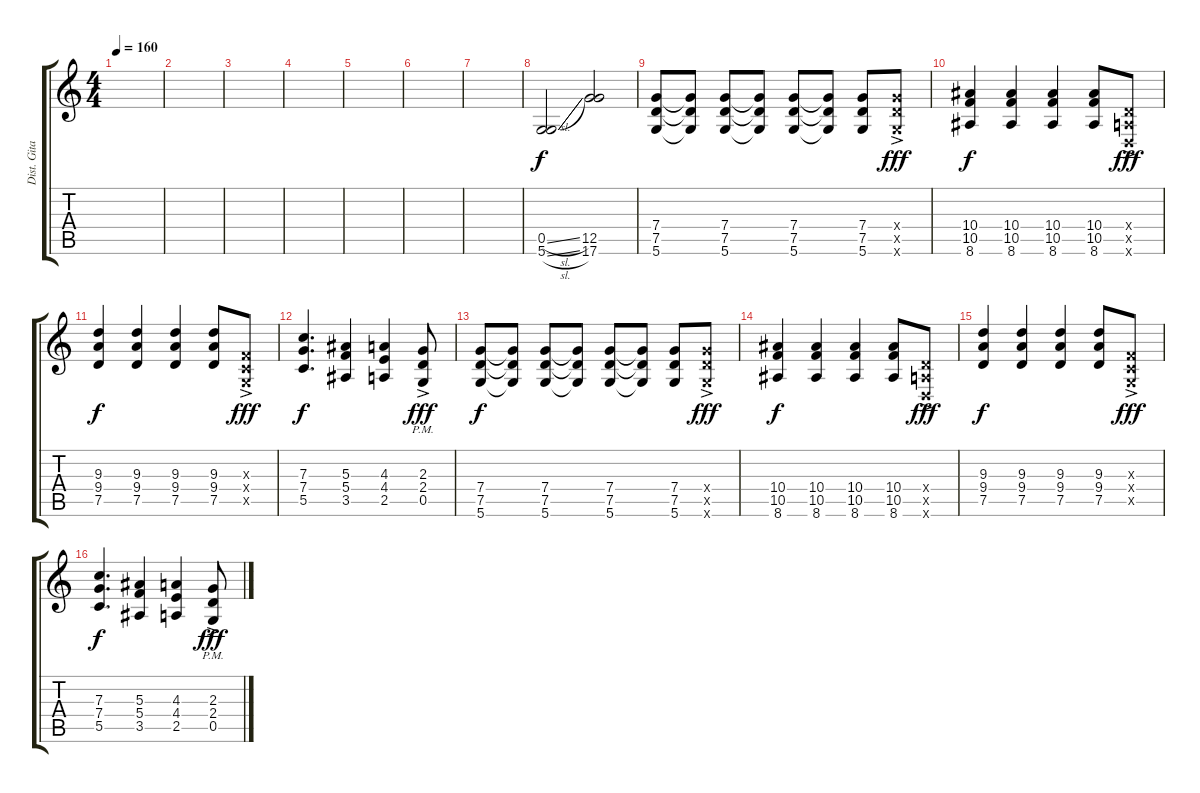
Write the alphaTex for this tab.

\track ("Dist. Gitar 2" "Dist. Gita") {instrument distortionguitar}
\staff {score tabs}
\tuning (D4 A3 F3 C3 G2 D2) {hide}
\ts (4 4)
\tempo 160
\clef g2
\ks c
|
|
|
|
|
|
|
(0.5{sl} 5.6{sl}).2 (12.5 17.6).2 |
(7.4 7.5 5.6).8 (7.4{t} 7.5{t} 5.6{t}).8 (7.4 7.5 5.6).8 (7.4{t} 7.5{t} 5.6{t}).8 (7.4 7.5 5.6).8 (7.4{t} 7.5{t} 5.6{t}).8 (7.4 7.5 5.6).8 (7.4{ac x} 7.5{ac x} 5.6{ac x}).8{dy fff} |
(10.4 10.5 8.6).4{dy f} (10.4 10.5 8.6).4 (10.4 10.5 8.6).4 (10.4 10.5 8.6).8 (2.4{ac x} 2.5{ac x} 0.6{ac x}).8{dy fff} |
(9.3 9.4 7.5).4{dy f} (9.3 9.4 7.5).4 (9.3 9.4 7.5).4 (9.3 9.4 7.5).8 (0.3{ac x} 0.4{ac x} 0.5{ac x}).8{dy fff} |
(7.3 7.4 5.5).4{d dy f} (5.3 5.4 3.5).4 (4.3 4.4 2.5).4 (2.3{ac pm} 2.4{ac pm} 0.5{ac pm}).8{dy fff} |
(7.4 7.5 5.6).8{dy f} (7.4{t} 7.5{t} 5.6{t}).8 (7.4 7.5 5.6).8 (7.4{t} 7.5{t} 5.6{t}).8 (7.4 7.5 5.6).8 (7.4{t} 7.5{t} 5.6{t}).8 (7.4 7.5 5.6).8 (7.4{ac x} 7.5{ac x} 5.6{ac x}).8{dy fff} |
(10.4 10.5 8.6).4{dy f} (10.4 10.5 8.6).4 (10.4 10.5 8.6).4 (10.4 10.5 8.6).8 (2.4{ac x} 2.5{ac x} 0.6{ac x}).8{dy fff} |
(9.3 9.4 7.5).4{dy f} (9.3 9.4 7.5).4 (9.3 9.4 7.5).4 (9.3 9.4 7.5).8 (0.3{ac x} 0.4{ac x} 0.5{ac x}).8{dy fff} |
(7.3 7.4 5.5).4{d dy f} (5.3 5.4 3.5).4 (4.3 4.4 2.5).4 (2.3{ac pm} 2.4{ac pm} 0.5{ac pm}).8{dy fff}
